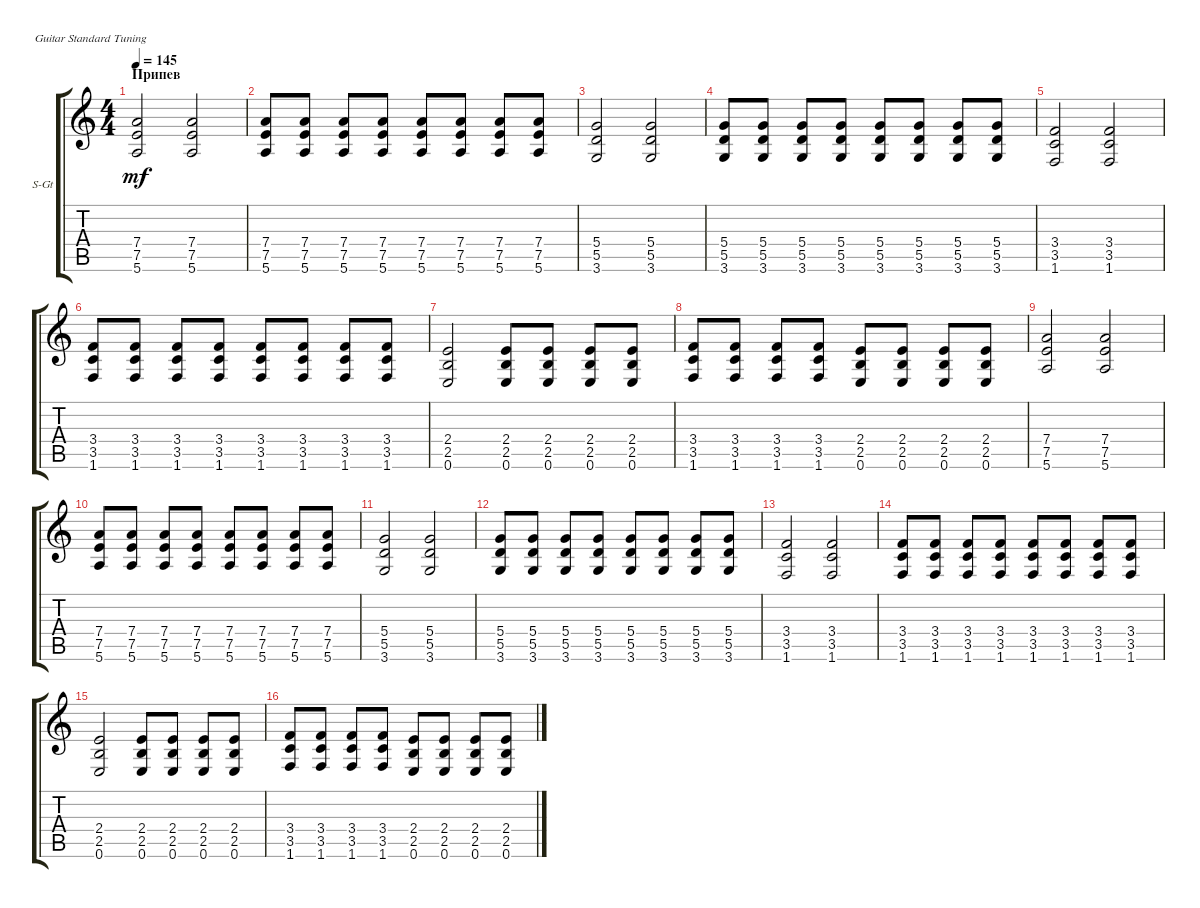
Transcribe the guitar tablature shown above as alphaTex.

\defaultSystemsLayout 4
\bracketExtendMode groupsimilarinstruments
\firstSystemTrackNameOrientation horizontal
\otherSystemsTrackNameOrientation horizontal
\track ("Steel Guitar" "S-Gt") {instrument acousticguitarsteel}
\staff {score tabs}
\tuning (E4 B3 G3 D3 A2 E2)
\ts (4 4)
\section ("" "Припев")
\tempo 145
\clef g2
\ks c
(5.6 7.5 7.4).2{dy mf} (5.6 7.5 7.4).2 |
(5.6 7.5 7.4).8 (5.6 7.5 7.4).8 (5.6 7.5 7.4).8 (5.6 7.5 7.4).8 (5.6 7.5 7.4).8 (5.6 7.5 7.4).8 (5.6 7.5 7.4).8 (5.6 7.5 7.4).8 |
(3.6 5.5 5.4).2 (3.6 5.5 5.4).2 |
(3.6 5.5 5.4).8 (3.6 5.5 5.4).8 (3.6 5.5 5.4).8 (3.6 5.5 5.4).8 (3.6 5.5 5.4).8 (3.6 5.5 5.4).8 (3.6 5.5 5.4).8 (3.6 5.5 5.4).8 |
(1.6 3.5 3.4).2 (1.6 3.5 3.4).2 |
(1.6 3.5 3.4).8 (1.6 3.5 3.4).8 (1.6 3.5 3.4).8 (1.6 3.5 3.4).8 (1.6 3.5 3.4).8 (1.6 3.5 3.4).8 (1.6 3.5 3.4).8 (1.6 3.5 3.4).8 |
(2.5 2.4 0.6).2 (2.5 2.4 0.6).8 (2.5 2.4 0.6).8 (2.5 2.4 0.6).8 (2.5 2.4 0.6).8 |
(1.6 3.5 3.4).8 (1.6 3.5 3.4).8 (1.6 3.5 3.4).8 (1.6 3.5 3.4).8 (2.5 2.4 0.6).8 (2.5 2.4 0.6).8 (2.5 2.4 0.6).8 (2.5 2.4 0.6).8 |
(5.6 7.5 7.4).2 (5.6 7.5 7.4).2 |
(5.6 7.5 7.4).8 (5.6 7.5 7.4).8 (5.6 7.5 7.4).8 (5.6 7.5 7.4).8 (5.6 7.5 7.4).8 (5.6 7.5 7.4).8 (5.6 7.5 7.4).8 (5.6 7.5 7.4).8 |
(3.6 5.5 5.4).2 (3.6 5.5 5.4).2 |
(3.6 5.5 5.4).8 (3.6 5.5 5.4).8 (3.6 5.5 5.4).8 (3.6 5.5 5.4).8 (3.6 5.5 5.4).8 (3.6 5.5 5.4).8 (3.6 5.5 5.4).8 (3.6 5.5 5.4).8 |
(1.6 3.5 3.4).2 (1.6 3.5 3.4).2 |
(1.6 3.5 3.4).8 (1.6 3.5 3.4).8 (1.6 3.5 3.4).8 (1.6 3.5 3.4).8 (1.6 3.5 3.4).8 (1.6 3.5 3.4).8 (1.6 3.5 3.4).8 (1.6 3.5 3.4).8 |
(2.5 2.4 0.6).2 (2.5 2.4 0.6).8 (2.5 2.4 0.6).8 (2.5 2.4 0.6).8 (2.5 2.4 0.6).8 |
(1.6 3.5 3.4).8 (1.6 3.5 3.4).8 (1.6 3.5 3.4).8 (1.6 3.5 3.4).8 (2.5 2.4 0.6).8 (2.5 2.4 0.6).8 (2.5 2.4 0.6).8 (2.5 2.4 0.6).8
